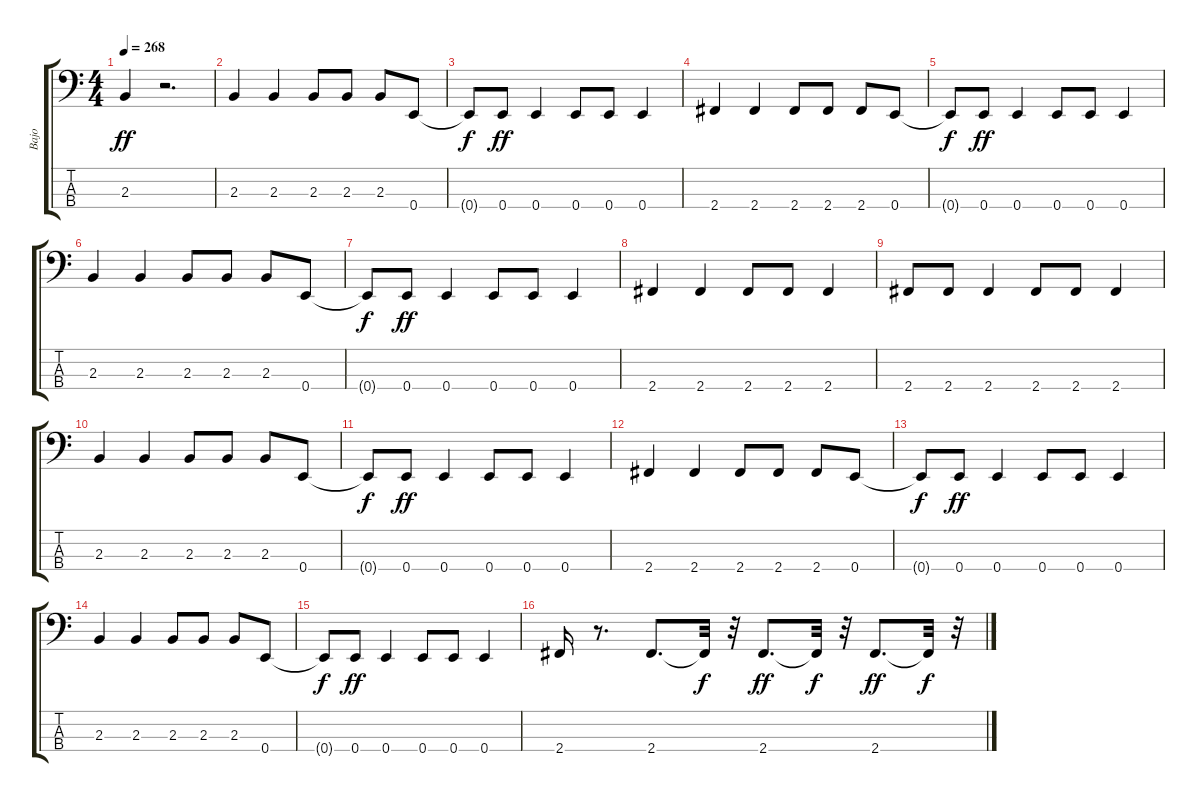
\track ("Bajo" "Bajo") {instrument electricbassfinger}
\staff {score tabs}
\tuning (G2 D2 A1 E1) {hide}
\ts (4 4)
\tempo 268
\clef f4
\ks c
2.3.4{dy ff} r.2{d} |
2.3.4 2.3.4 2.3.8 2.3.8 2.3.8 0.4.8 |
0.4{t}.8{dy f} 0.4.8{dy ff} 0.4.4 0.4.8 0.4.8 0.4.4 |
2.4.4 2.4.4 2.4.8 2.4.8 2.4.8 0.4.8 |
0.4{t}.8{dy f} 0.4.8{dy ff} 0.4.4 0.4.8 0.4.8 0.4.4 |
2.3.4 2.3.4 2.3.8 2.3.8 2.3.8 0.4.8 |
0.4{t}.8{dy f} 0.4.8{dy ff} 0.4.4 0.4.8 0.4.8 0.4.4 |
2.4.4 2.4.4 2.4.8 2.4.8 2.4.4 |
2.4.8 2.4.8 2.4.4 2.4.8 2.4.8 2.4.4 |
2.3.4 2.3.4 2.3.8 2.3.8 2.3.8 0.4.8 |
0.4{t}.8{dy f} 0.4.8{dy ff} 0.4.4 0.4.8 0.4.8 0.4.4 |
2.4.4 2.4.4 2.4.8 2.4.8 2.4.8 0.4.8 |
0.4{t}.8{dy f} 0.4.8{dy ff} 0.4.4 0.4.8 0.4.8 0.4.4 |
2.3.4 2.3.4 2.3.8 2.3.8 2.3.8 0.4.8 |
0.4{t}.8{dy f} 0.4.8{dy ff} 0.4.4 0.4.8 0.4.8 0.4.4 |
2.4.16 r.8{d} 2.4.8{d} 2.4{t}.32{dy f} r.32 2.4.8{d dy ff} 2.4{t}.32{dy f} r.32 2.4.8{d dy ff} 2.4{t}.32{dy f} r.32
